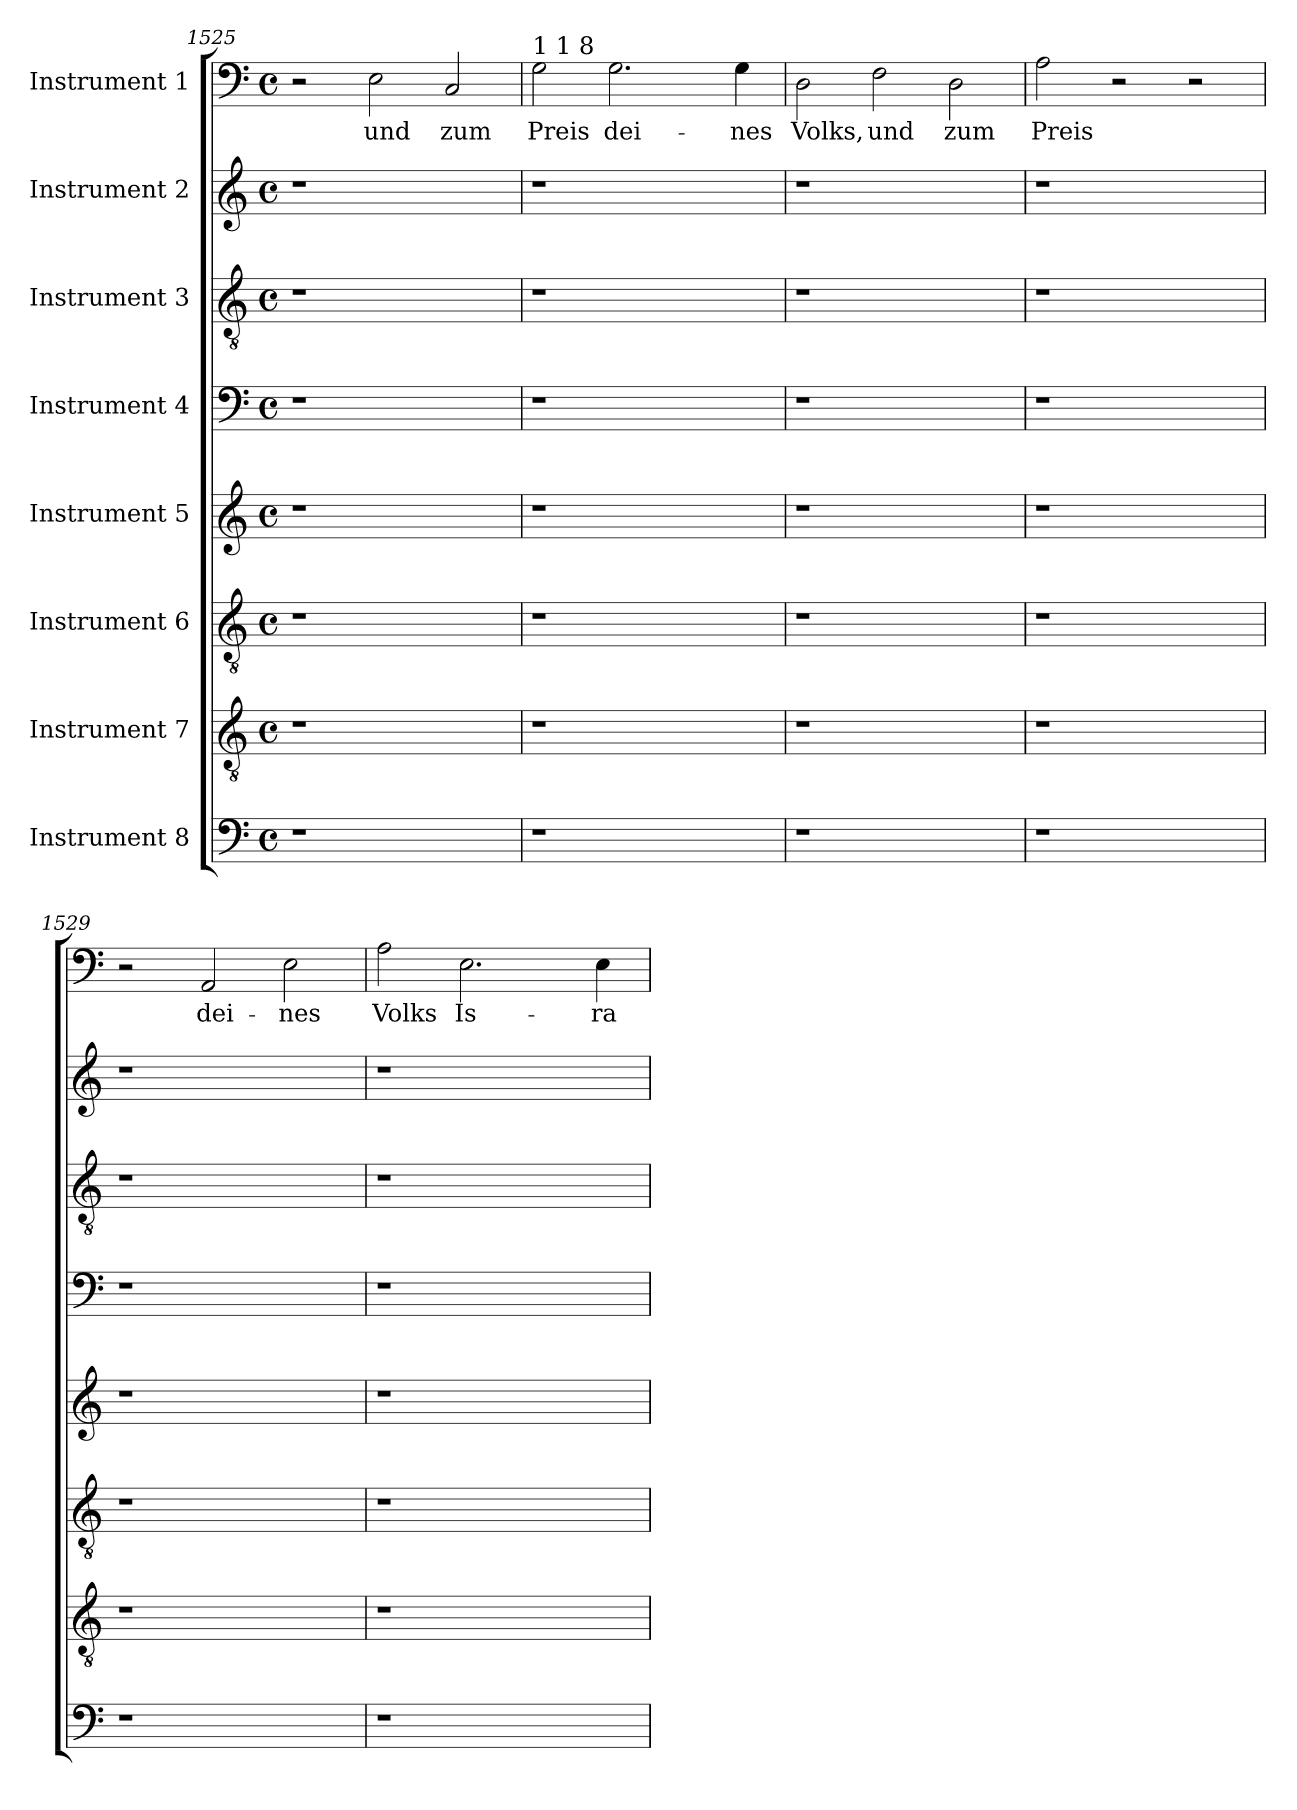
**kern	**kern	**kern	**kern	**kern	**kern	**kern	**kern	**text
*part8	*part7	*part6	*part5	*part4	*part3	*part2	*part1	*part1
*staff8	*staff7	*staff6	*staff5	*staff4	*staff3	*staff2	*staff1	*staff1
*I"Instrument 8	*I"Instrument 7	*I"Instrument 6	*I"Instrument 5	*I"Instrument 4	*I"Instrument 3	*I"Instrument 2	*I"Instrument 1	*
*clefF4	*clefGv2	*clefGv2	*clefG2	*clefF4	*clefGv2	*clefG2	*clefF4	*
*M4/4	*M4/4	*M4/4	*M4/4	*M4/4	*M4/4	*M4/4	*M4/4	*
*met(c)	*met(c)	*met(c)	*met(c)	*met(c)	*met(c)	*met(c)	*met(c)	*
=1525	=1525	=1525	=1525	=1525	=1525	=1525	=1525	=1525
1r	1r	1r	1r	1r	1r	1r	2r	.
!	!	!	!	!	!	!	!	!LO:LY:b:cj
.	.	.	.	.	.	.	2E\	und
!	!	!	!	!	!	!	!	!LO:LY:b:cj
2ryy	2ryy	2ryy	2ryy	2ryy	2ryy	2ryy	2C/	zum
!!LO:LB:g=z
=1526	=1526	=1526	=1526	=1526	=1526	=1526	=1526	=1526
!	!	!	!	!	!	!	!LO:TX:a:t=1 1 8	!
!	!	!	!	!	!	!	!	!LO:LY:b:cj
1r	1r	1r	1r	1r	1r	1r	2G\	Preis
!	!	!	!	!	!	!	!	!LO:LY:b:cj
.	.	.	.	.	.	.	2.G\	dei-
2ryy	2ryy	2ryy	2ryy	2ryy	2ryy	2ryy	.	.
!	!	!	!	!	!	!	!	!LO:LY:b:cj
.	.	.	.	.	.	.	4G\	-nes
=1527	=1527	=1527	=1527	=1527	=1527	=1527	=1527	=1527
!	!	!	!	!	!	!	!	!LO:LY:b:cj
1r	1r	1r	1r	1r	1r	1r	2D\	Volks,
!	!	!	!	!	!	!	!	!LO:LY:b:cj
.	.	.	.	.	.	.	2F\	und
!	!	!	!	!	!	!	!	!LO:LY:b:cj
2ryy	2ryy	2ryy	2ryy	2ryy	2ryy	2ryy	2D\	zum
=1528	=1528	=1528	=1528	=1528	=1528	=1528	=1528	=1528
!	!	!	!	!	!	!	!	!LO:LY:b:cj
1r	1r	1r	1r	1r	1r	1r	2A\	Preis
.	.	.	.	.	.	.	2r	.
2ryy	2ryy	2ryy	2ryy	2ryy	2ryy	2ryy	2r	.
=1529	=1529	=1529	=1529	=1529	=1529	=1529	=1529	=1529
1r	1r	1r	1r	1r	1r	1r	2r	.
!	!	!	!	!	!	!	!	!LO:LY:b:cj
.	.	.	.	.	.	.	2AA/	dei-
!	!	!	!	!	!	!	!	!LO:LY:b:cj
2ryy	2ryy	2ryy	2ryy	2ryy	2ryy	2ryy	2E\	-nes
=1530	=1530	=1530	=1530	=1530	=1530	=1530	=1530	=1530
!	!	!	!	!	!	!	!	!LO:LY:b:cj
1r	1r	1r	1r	1r	1r	1r	2A\	Volks
!	!	!	!	!	!	!	!	!LO:LY:b:cj
.	.	.	.	.	.	.	2.E\	Is-
2ryy	2ryy	2ryy	2ryy	2ryy	2ryy	2ryy	.	.
!	!	!	!	!	!	!	!	!LO:LY:b:cj
.	.	.	.	.	.	.	4E\	-ra-
=	=	=	=	=	=	=	=	=
*-	*-	*-	*-	*-	*-	*-	*-	*-
